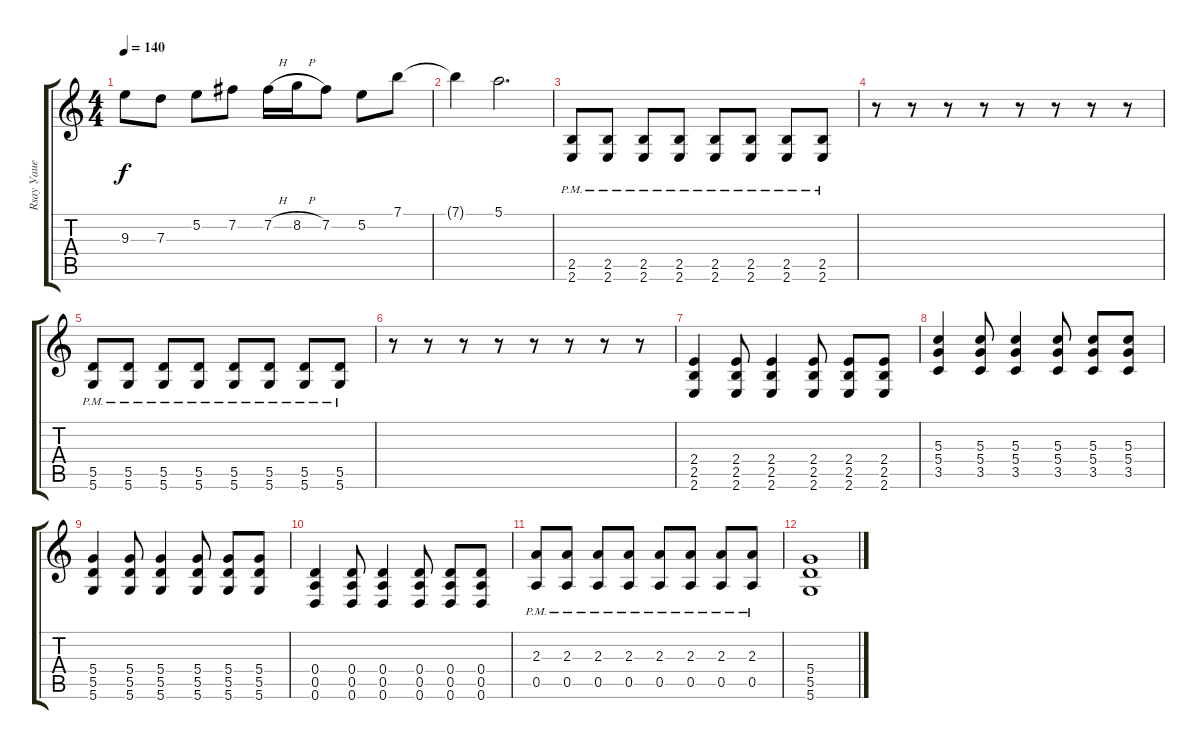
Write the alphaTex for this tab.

\track ("Rsay Уаие" "Rsay Уаие") {instrument distortionguitar}
\staff {score tabs}
\tuning (E4 B3 G3 D3 A2 D2) {hide}
\ts (4 4)
\tempo 140
\clef g2
\ks c
9.3{t}.8{dy f} 7.3.8 5.2.8 7.2.8 7.2{h}.16 8.2{h}.16 7.2.8 5.2.8 7.1.8 |
7.1{t}.4 5.1.2{d} |
(2.5{pm} 2.6{pm}).8 (2.5{pm} 2.6{pm}).8 (2.5{pm} 2.6{pm}).8 (2.5{pm} 2.6{pm}).8 (2.5{pm} 2.6{pm}).8 (2.5{pm} 2.6{pm}).8 (2.5{pm} 2.6{pm}).8 (2.5{pm} 2.6{pm}).8 |
r.8 r.8 r.8 r.8 r.8 r.8 r.8 r.8 |
(5.5{pm} 5.6{pm}).8 (5.5{pm} 5.6{pm}).8 (5.5{pm} 5.6{pm}).8 (5.5{pm} 5.6{pm}).8 (5.5{pm} 5.6{pm}).8 (5.5{pm} 5.6{pm}).8 (5.5{pm} 5.6{pm}).8 (5.5{pm} 5.6{pm}).8 |
r.8 r.8 r.8 r.8 r.8 r.8 r.8 r.8 |
(2.4 2.5 2.6).4 (2.4 2.5 2.6).8 (2.4 2.5 2.6).4 (2.4 2.5 2.6).8 (2.4 2.5 2.6).8 (2.4 2.5 2.6).8 |
(5.3 5.4 3.5).4 (5.3 5.4 3.5).8 (5.3 5.4 3.5).4 (5.3 5.4 3.5).8 (5.3 5.4 3.5).8 (5.3 5.4 3.5).8 |
(5.4 5.5 5.6).4 (5.4 5.5 5.6).8 (5.4 5.5 5.6).4 (5.4 5.5 5.6).8 (5.4 5.5 5.6).8 (5.4 5.5 5.6).8 |
(0.4 0.5 0.6).4 (0.4 0.5 0.6).8 (0.4 0.5 0.6).4 (0.4 0.5 0.6).8 (0.4 0.5 0.6).8 (0.4 0.5 0.6).8 |
(2.3{pm} 0.5{pm}).8 (2.3{pm} 0.5{pm}).8 (2.3{pm} 0.5{pm}).8 (2.3{pm} 0.5{pm}).8 (2.3{pm} 0.5{pm}).8 (2.3{pm} 0.5{pm}).8 (2.3{pm} 0.5{pm}).8 (2.3{pm} 0.5{pm}).8 |
(5.4 5.5 5.6).1
